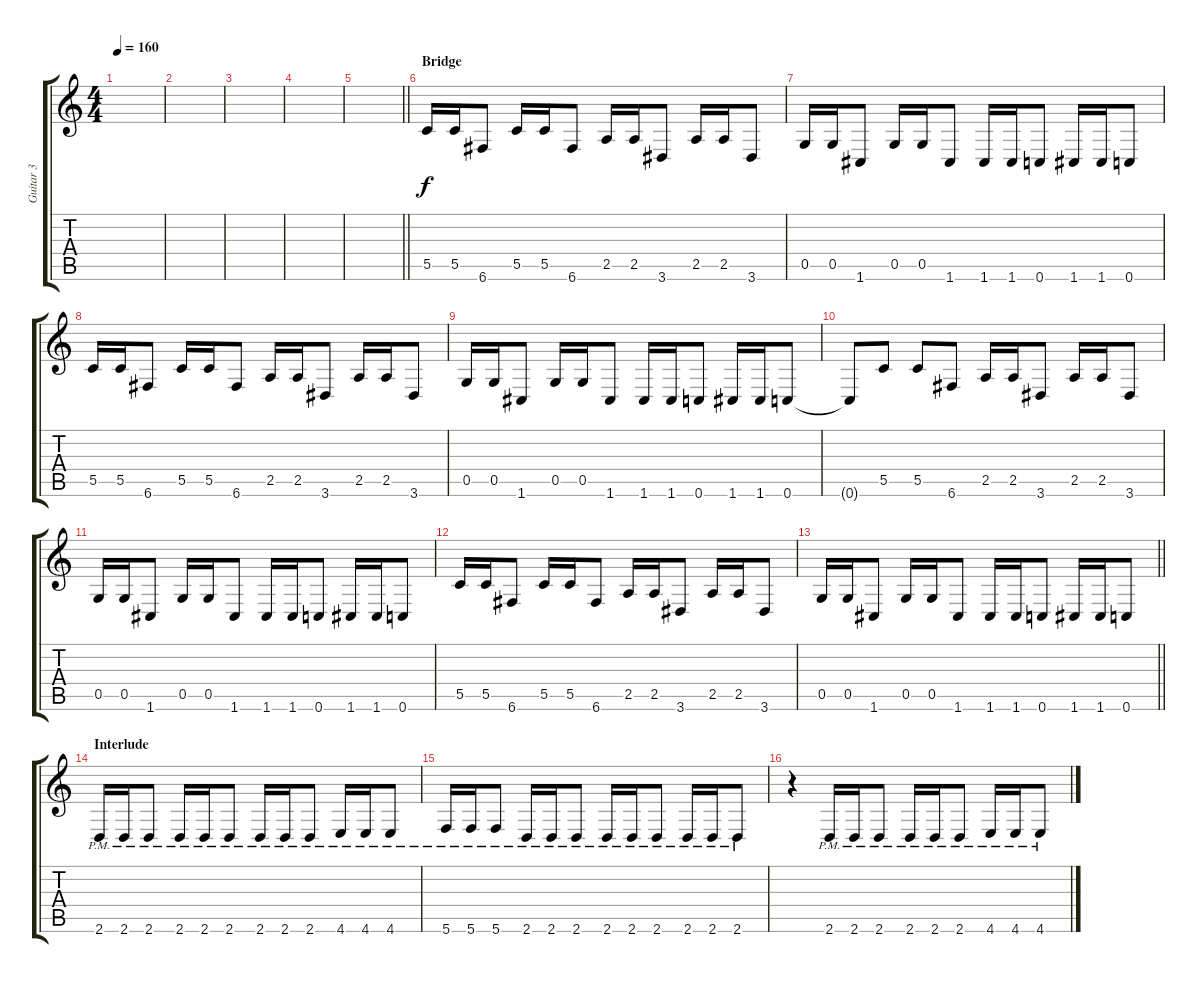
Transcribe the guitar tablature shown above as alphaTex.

\track ("Guitar 3" "Guitar 3") {instrument overdrivenguitar}
\staff {score tabs}
\tuning (D4 A3 F3 C3 G2 C2) {hide}
\ts (4 4)
\tempo 160
\clef g2
\ks c
|
|
|
|
\barLineRight lightlight
|
\section ("" "Bridge")
5.5.16 5.5.16 6.6.8 5.5.16 5.5.16 6.6.8 2.5.16 2.5.16 3.6.8 2.5.16 2.5.16 3.6.8 |
0.5.16 0.5.16 1.6.8 0.5.16 0.5.16 1.6.8 1.6.16 1.6.16 0.6.8 1.6.16 1.6.16 0.6.8 |
5.5.16 5.5.16 6.6.8 5.5.16 5.5.16 6.6.8 2.5.16 2.5.16 3.6.8 2.5.16 2.5.16 3.6.8 |
0.5.16 0.5.16 1.6.8 0.5.16 0.5.16 1.6.8 1.6.16 1.6.16 0.6.8 1.6.16 1.6.16 0.6.8 |
0.6{t}.8 5.5.8 5.5.8 6.6.8 2.5.16 2.5.16 3.6.8 2.5.16 2.5.16 3.6.8 |
0.5.16 0.5.16 1.6.8 0.5.16 0.5.16 1.6.8 1.6.16 1.6.16 0.6.8 1.6.16 1.6.16 0.6.8 |
5.5.16 5.5.16 6.6.8 5.5.16 5.5.16 6.6.8 2.5.16 2.5.16 3.6.8 2.5.16 2.5.16 3.6.8 |
\barLineRight lightlight
0.5.16 0.5.16 1.6.8 0.5.16 0.5.16 1.6.8 1.6.16 1.6.16 0.6.8 1.6.16 1.6.16 0.6.8 |
\section ("" "Interlude")
2.6{pm}.16 2.6{pm}.16 2.6{pm}.8 2.6{pm}.16 2.6{pm}.16 2.6{pm}.8 2.6{pm}.16 2.6{pm}.16 2.6{pm}.8 4.6{pm}.16 4.6{pm}.16 4.6{pm}.8 |
5.6{pm}.16 5.6{pm}.16 5.6{pm}.8 2.6{pm}.16 2.6{pm}.16 2.6{pm}.8 2.6{pm}.16 2.6{pm}.16 2.6{pm}.8 2.6{pm}.16 2.6{pm}.16 2.6{pm}.8 |
r.4 2.6{pm}.16 2.6{pm}.16 2.6{pm}.8 2.6{pm}.16 2.6{pm}.16 2.6{pm}.8 4.6{pm}.16 4.6{pm}.16 4.6{pm}.8
